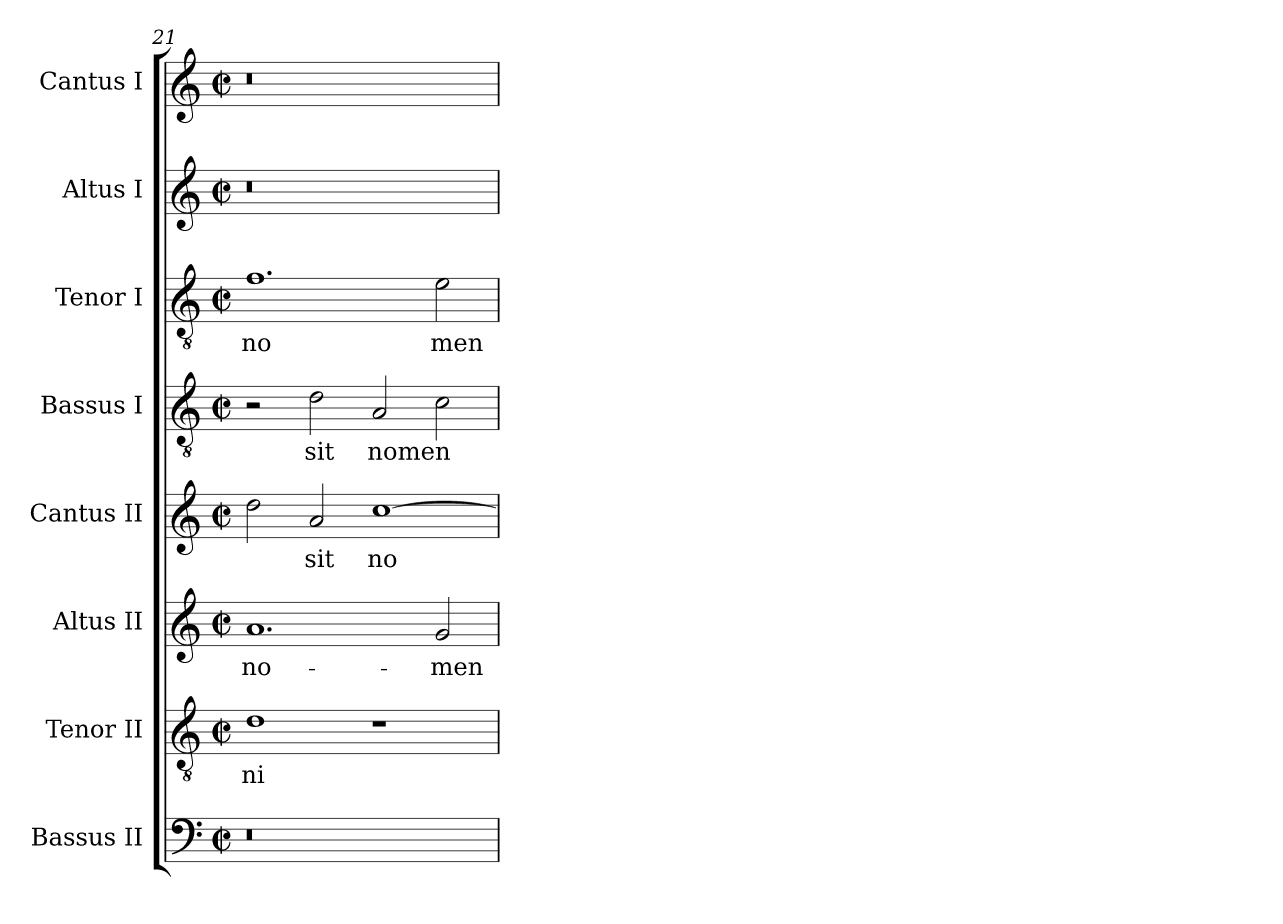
**kern	**kern	**text	**kern	**text	**kern	**text	**kern	**text	**kern	**text	**kern	**kern
*part8	*part7	*part7	*part6	*part6	*part5	*part5	*part4	*part4	*part3	*part3	*part2	*part1
*staff8	*staff7	*staff7	*staff6	*staff6	*staff5	*staff5	*staff4	*staff4	*staff3	*staff3	*staff2	*staff1
*I"Bassus II	*I"Tenor II	*	*I"Altus II	*	*I"Cantus II	*	*I"Bassus I	*	*I"Tenor I	*	*I"Altus I	*I"Cantus I
*clefF4	*clefGv2	*	*clefG2	*	*clefG2	*	*clefGv2	*	*clefGv2	*	*clefG2	*clefG2
*M2/2	*M2/2	*	*M2/2	*	*M2/2	*	*M2/2	*	*M2/2	*	*M2/2	*M2/2
*met(c|)	*met(c|)	*	*met(c|)	*	*met(c|)	*	*met(c|)	*	*met(c|)	*	*met(c|)	*met(c|)
=21	=21	=21	=21	=21	=21	=21	=21	=21	=21	=21	=21	=21
!	!	!LO:LY:b:cj	!	!LO:LY:b:cj	!	!	!	!	!	!LO:LY:b:cj	!	!
0r	1d	ni	1.a	no-	2dd\	.	2r	.	1.f	no	0r	0r
!	!	!	!	!	!	!LO:LY:b:cj	!	!LO:LY:b:cj	!	!	!	!
.	.	.	.	.	2a/	sit	2d\	sit	.	.	.	.
!	!	!	!	!	!	!LO:LY:b:cj	!	!LO:LY:b	!	!	!	!
.	1r	.	.	.	[<1cc	no	2A/	nomen	.	.	.	.
!	!	!	!	!LO:LY:b:cj	!	!	!	!	!	!LO:LY:b:cj	!	!
.	.	.	2g/	-men	.	.	2c\	.	2e\	men	.	.
=	=	=	=	=	=	=	=	=	=	=	=	=
*-	*-	*-	*-	*-	*-	*-	*-	*-	*-	*-	*-	*-
